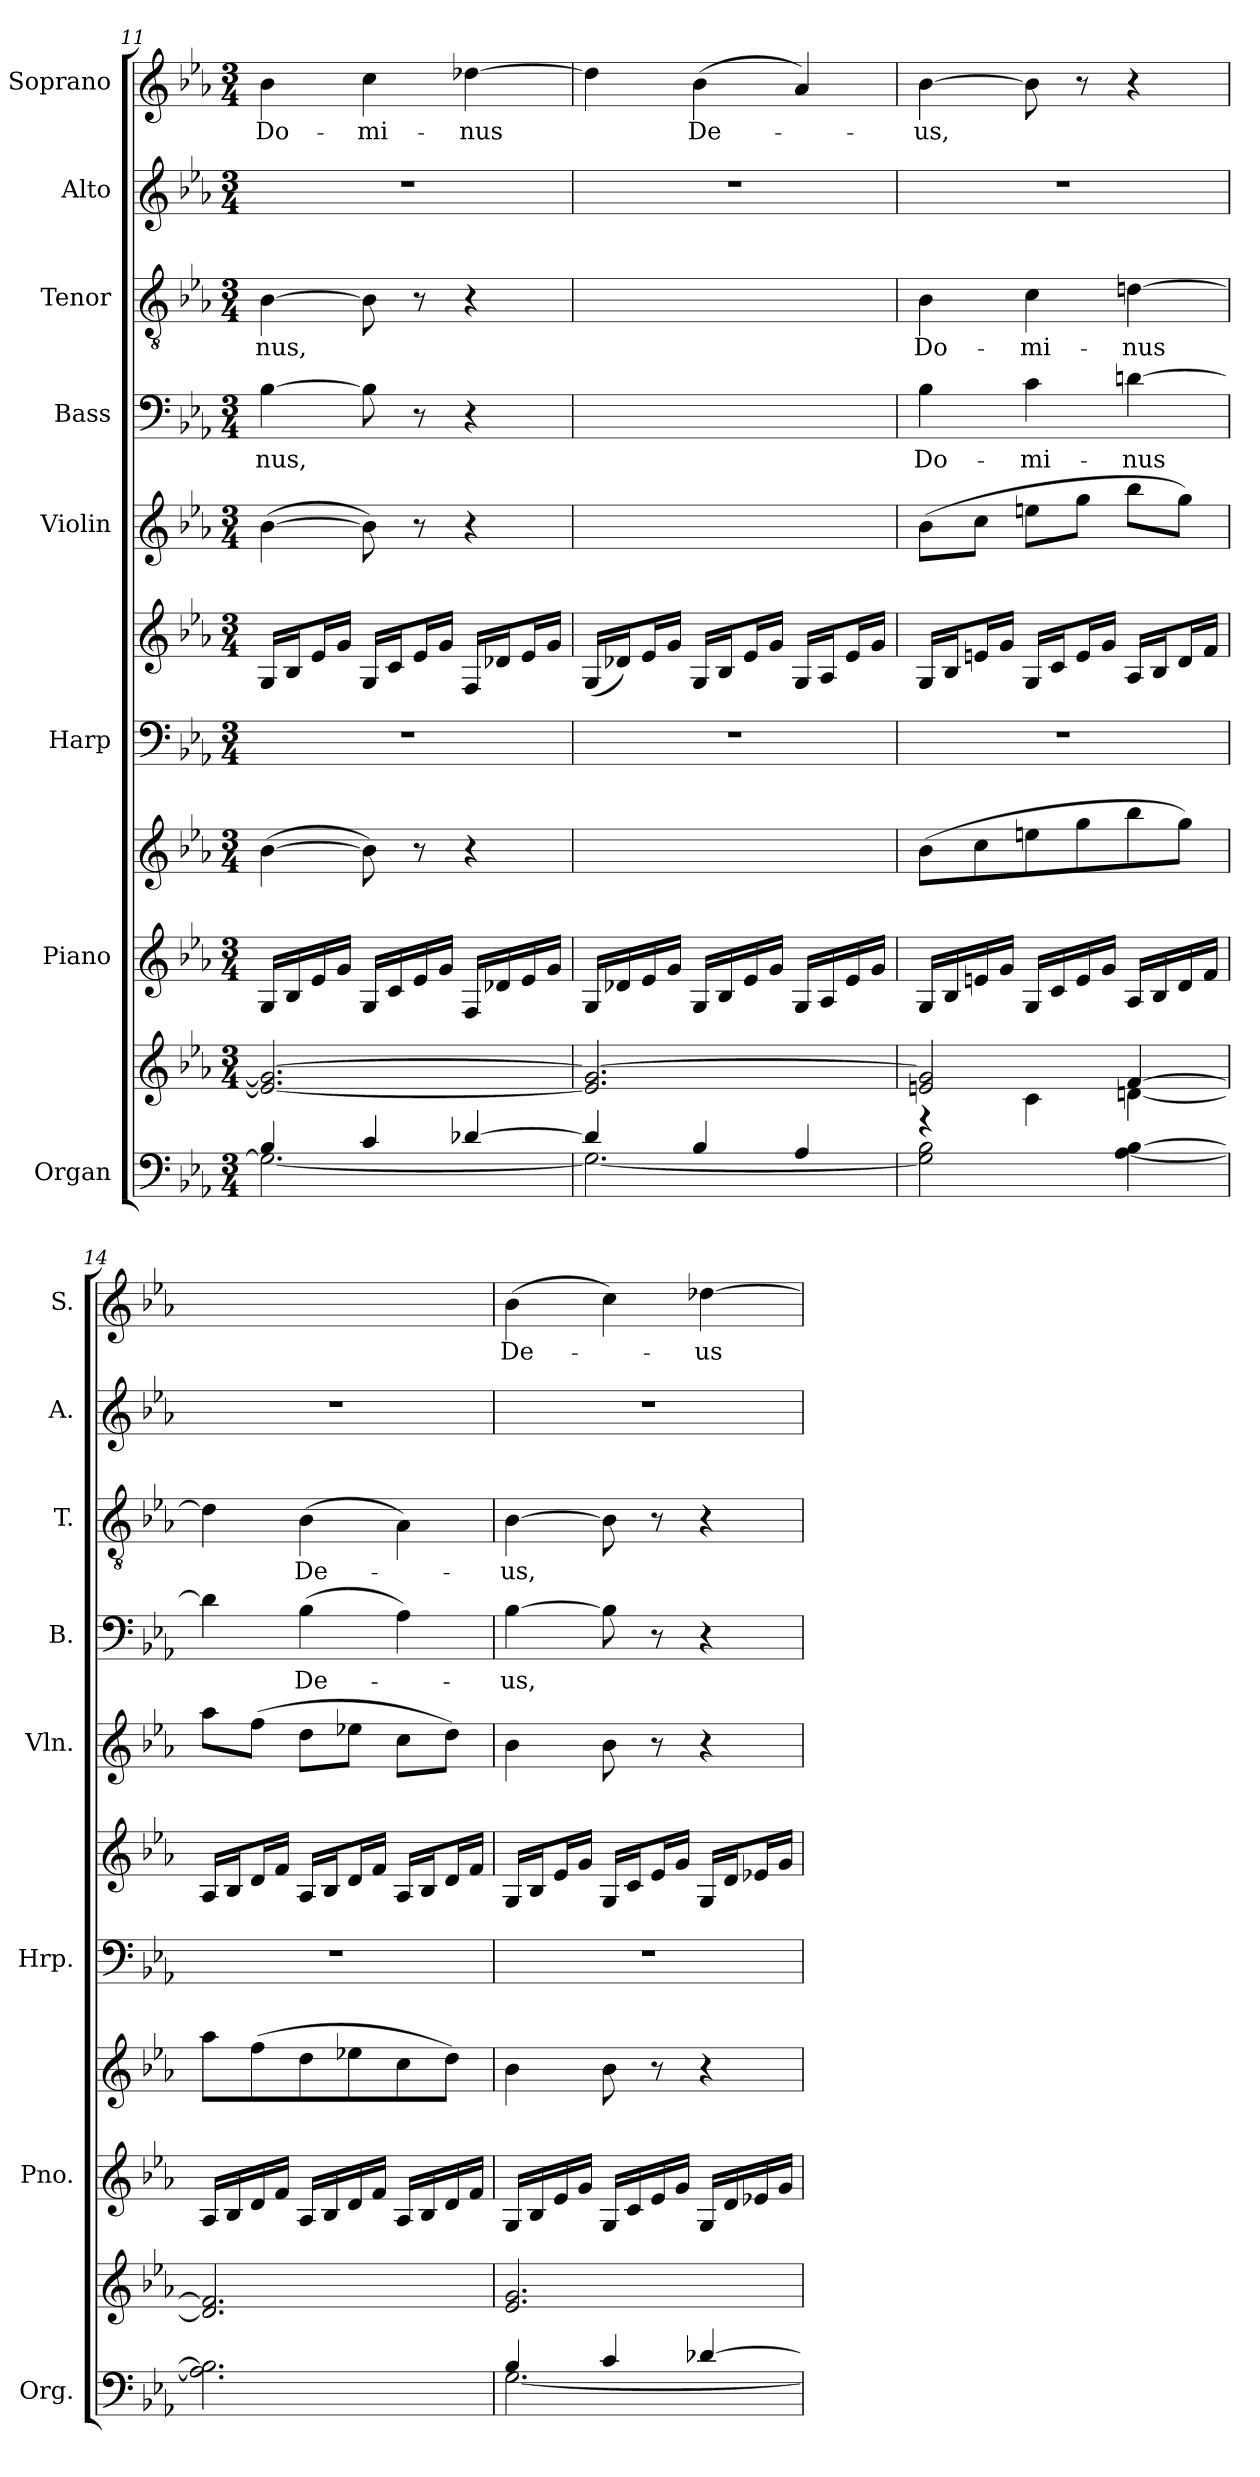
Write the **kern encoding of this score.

**kern	**kern	**kern	**kern	**kern	**kern	**kern	**kern	**text	**kern	**text	**kern	**kern	**text
*part8	*part8	*part7	*part7	*part6	*part6	*part5	*part4	*part4	*part3	*part3	*part2	*part1	*part1
*staff11	*staff10	*staff9	*staff8	*staff7	*staff6	*staff5	*staff4	*staff4	*staff3	*staff3	*staff2	*staff1	*staff1
*I"Organ	*	*I"Piano	*	*I"Harp	*	*I"Violin	*I"Bass	*	*I"Tenor	*	*I"Alto	*I"Soprano	*
*I'Org.	*	*I'Pno.	*	*I'Hrp.	*	*I'Vln.	*I'B.	*	*I'T.	*	*I'A.	*I'S.	*
*clefF4	*clefG2	*clefG2	*clefG2	*clefF4	*clefG2	*clefG2	*clefF4	*	*clefGv2	*	*clefG2	*clefG2	*
*k[b-e-a-]	*k[b-e-a-]	*k[b-e-a-]	*k[b-e-a-]	*k[b-e-a-]	*k[b-e-a-]	*k[b-e-a-]	*k[b-e-a-]	*	*k[b-e-a-]	*	*k[b-e-a-]	*k[b-e-a-]	*
*M3/4	*M3/4	*M3/4	*M3/4	*M3/4	*M3/4	*M3/4	*M3/4	*	*M3/4	*	*M3/4	*M3/4	*
=11	=11	=11	=11	=11	=11	=11	=11	=11	=11	=11	=11	=11	=11
*^	*	*	*	*	*	*	*	*	*	*	*	*	*
!	!	!	!	!	!	!	!	!	!LO:LY:b:color=#7F7F7F	!	!LO:LY:b:color=#0000FF	!	!	!LO:LY:b:color=#108040
4B-/	2.G\_	2.e-/_ 2.g/_	16G/LL	(<[4b-\	2.r	16G/LL	(<[4b-\	[4B-\	-nus,	[4B-\	-nus,	2.r	4b-\	Do-
.	.	.	16B-/	.	.	16B-/J	.	.	.	.	.	.	.	.
.	.	.	16e-/	.	.	16e-/L	.	.	.	.	.	.	.	.
.	.	.	16g/JJ	.	.	16g/JJ	.	.	.	.	.	.	.	.
!	!	!	!	!	!	!	!	!	!	!	!	!	!	!LO:LY:b:color=#108040
4c/	.	.	16G/LL	8b-\])	.	16G/LL	8b-\])	8B-\]	.	8B-\]	.	.	4cc\	-mi-
.	.	.	16c/	.	.	16c/J	.	.	.	.	.	.	.	.
.	.	.	16e-/	8r	.	16e-/L	8r	8r	.	8r	.	.	.	.
.	.	.	16g/JJ	.	.	16g/JJ	.	.	.	.	.	.	.	.
!	!	!	!	!	!	!	!	!	!	!	!	!	!	!LO:LY:b:color=#108040
[4d-X/	.	.	16F/LL	4r	.	16F/LL	4r	4r	.	4r	.	.	[4dd-X\	-nus
.	.	.	16d-X/	.	.	16d-X/J	.	.	.	.	.	.	.	.
.	.	.	16e-/	.	.	16e-/L	.	.	.	.	.	.	.	.
.	.	.	16g/JJ	.	.	16g/JJ	.	.	.	.	.	.	.	.
=12	=12	=12	=12	=12	=12	=12	=12	=12	=12	=12	=12	=12	=12	=12
4d-/]	2.G\_	2.e-/] 2.g/_	16G/LL	2.ryy	2.r	(<16G/LL	2.ryy	2.ryy	.	2.ryy	.	2.r	4dd-\]	.
.	.	.	16d-X/	.	.	16d-X/J)	.	.	.	.	.	.	.	.
.	.	.	16e-/	.	.	16e-/L	.	.	.	.	.	.	.	.
.	.	.	16g/JJ	.	.	16g/JJ	.	.	.	.	.	.	.	.
!	!	!	!	!	!	!	!	!	!	!	!	!	!	!LO:LY:b:color=#108040
4B-/	.	.	16G/LL	.	.	16G/LL	.	.	.	.	.	.	(>4b-\	De-
.	.	.	16B-/	.	.	16B-/J	.	.	.	.	.	.	.	.
.	.	.	16e-/	.	.	16e-/L	.	.	.	.	.	.	.	.
.	.	.	16g/JJ	.	.	16g/JJ	.	.	.	.	.	.	.	.
4A-/	.	.	16G/LL	.	.	16G/LL	.	.	.	.	.	.	4a-/)	.
.	.	.	16A-/	.	.	16A-/J	.	.	.	.	.	.	.	.
.	.	.	16e-/	.	.	16e-/L	.	.	.	.	.	.	.	.
.	.	.	16g/JJ	.	.	16g/JJ	.	.	.	.	.	.	.	.
*v	*v	*	*	*	*	*	*	*	*	*	*	*	*	*
!!LO:PB:g=z
=13	=13	=13	=13	=13	=13	=13	=13	=13	=13	=13	=13	=13	=13
*	*^	*	*	*	*	*	*	*	*	*	*	*	*
!	!	!	!	!	!	!	!	!	!LO:LY:b:color=#7F7F7F	!	!LO:LY:b:color=#0000FF	!	!	!LO:LY:b:color=#108040
2G\] 2B-\	2en/ 2g/]	4r	16G/LL	(>8b-\L	2.r	16G/LL	(>8b-\L	4B-\	Do-	4B-\	Do-	2.r	[4b-\	-us,
.	.	.	16B-/	.	.	16B-/J	.	.	.	.	.	.	.	.
.	.	.	16en/	8cc\	.	16en/L	8cc\J	.	.	.	.	.	.	.
.	.	.	16g/JJ	.	.	16g/JJ	.	.	.	.	.	.	.	.
!	!	!	!	!	!	!	!	!	!LO:LY:b:color=#7F7F7F	!	!LO:LY:b:color=#0000FF	!	!	!
.	.	4c\	16G/LL	8een\	.	16G/LL	8een\L	4c\	-mi-	4c\	-mi-	.	8b-\]	.
.	.	.	16c/	.	.	16c/J	.	.	.	.	.	.	.	.
.	.	.	16e/	8gg\	.	16e/L	8gg\J	.	.	.	.	.	8r	.
.	.	.	16g/JJ	.	.	16g/JJ	.	.	.	.	.	.	.	.
!	!	!	!	!	!	!	!	!	!LO:LY:b:color=#7F7F7F	!	!LO:LY:b:color=#0000FF	!	!	!
[4A-\ [4B-\	[4f/	[4dn\	16A-/LL	8bb-\	.	16A-/LL	8bb-\L	[4dn\	-nus	[4dn\	-nus	.	4r	.
.	.	.	16B-/	.	.	16B-/J	.	.	.	.	.	.	.	.
.	.	.	16d/	8gg\J)	.	16d/L	8gg\J)	.	.	.	.	.	.	.
.	.	.	16f/JJ	.	.	16f/JJ	.	.	.	.	.	.	.	.
*	*v	*v	*	*	*	*	*	*	*	*	*	*	*	*
=14	=14	=14	=14	=14	=14	=14	=14	=14	=14	=14	=14	=14	=14
2.A-\] 2.B-\]	2.d/] 2.f/]	16A-/LL	8aa-\L	2.r	16A-/LL	8aa-\L	4d\]	.	4d\]	.	2.r	2.ryy	.
.	.	16B-/	.	.	16B-/J	.	.	.	.	.	.	.	.
.	.	16d/	(>8ff\	.	16d/L	(>8ff\J	.	.	.	.	.	.	.
.	.	16f/JJ	.	.	16f/JJ	.	.	.	.	.	.	.	.
!	!	!	!	!	!	!	!	!LO:LY:b:color=#7F7F7F	!	!LO:LY:b:color=#0000FF	!	!	!
.	.	16A-/LL	8dd\	.	16A-/LL	8dd\L	(>4B-\	-De-	(>4B-\	-De-	.	.	.
.	.	16B-/	.	.	16B-/J	.	.	.	.	.	.	.	.
.	.	16d/	8ee-X\	.	16d/L	8ee-X\J	.	.	.	.	.	.	.
.	.	16f/JJ	.	.	16f/JJ	.	.	.	.	.	.	.	.
.	.	16A-/LL	8cc\	.	16A-/LL	8cc\L	4A-\)	.	4A-\)	.	.	.	.
.	.	16B-/	.	.	16B-/J	.	.	.	.	.	.	.	.
.	.	16d/	8dd\J)	.	16d/L	8dd\J)	.	.	.	.	.	.	.
.	.	16f/JJ	.	.	16f/JJ	.	.	.	.	.	.	.	.
=15	=15	=15	=15	=15	=15	=15	=15	=15	=15	=15	=15	=15	=15
*^	*	*	*	*	*	*	*	*	*	*	*	*	*
!	!	!	!	!	!	!	!	!	!LO:LY:b:color=#7F7F7F	!	!LO:LY:b:color=#0000FF	!	!	!LO:LY:b:color=#108040
4B-/	[2.G\	2.e-/ 2.g/	16G/LL	4b-\	2.r	16G/LL	4b-\	[4B-\	-us,	[4B-\	-us,	2.r	(>4b-\	-De-
.	.	.	16B-/	.	.	16B-/J	.	.	.	.	.	.	.	.
.	.	.	16e-/	.	.	16e-/L	.	.	.	.	.	.	.	.
.	.	.	16g/JJ	.	.	16g/JJ	.	.	.	.	.	.	.	.
4c/	.	.	16G/LL	8b-\	.	16G/LL	8b-\	8B-\]	.	8B-\]	.	.	4cc\)	.
.	.	.	16c/	.	.	16c/J	.	.	.	.	.	.	.	.
.	.	.	16e-/	8r	.	16e-/L	8r	8r	.	8r	.	.	.	.
.	.	.	16g/JJ	.	.	16g/JJ	.	.	.	.	.	.	.	.
!	!	!	!	!	!	!	!	!	!	!	!	!	!	!LO:LY:b:color=#108040
[4d-X/	.	.	16G/LL	4r	.	16G/LL	4r	4r	.	4r	.	.	[4dd-X\	-us
.	.	.	16d/	.	.	16d/J	.	.	.	.	.	.	.	.
.	.	.	16e-X/	.	.	16e-X/L	.	.	.	.	.	.	.	.
.	.	.	16g/JJ	.	.	16g/JJ	.	.	.	.	.	.	.	.
*v	*v	*	*	*	*	*	*	*	*	*	*	*	*	*
=	=	=	=	=	=	=	=	=	=	=	=	=	=
*-	*-	*-	*-	*-	*-	*-	*-	*-	*-	*-	*-	*-	*-
